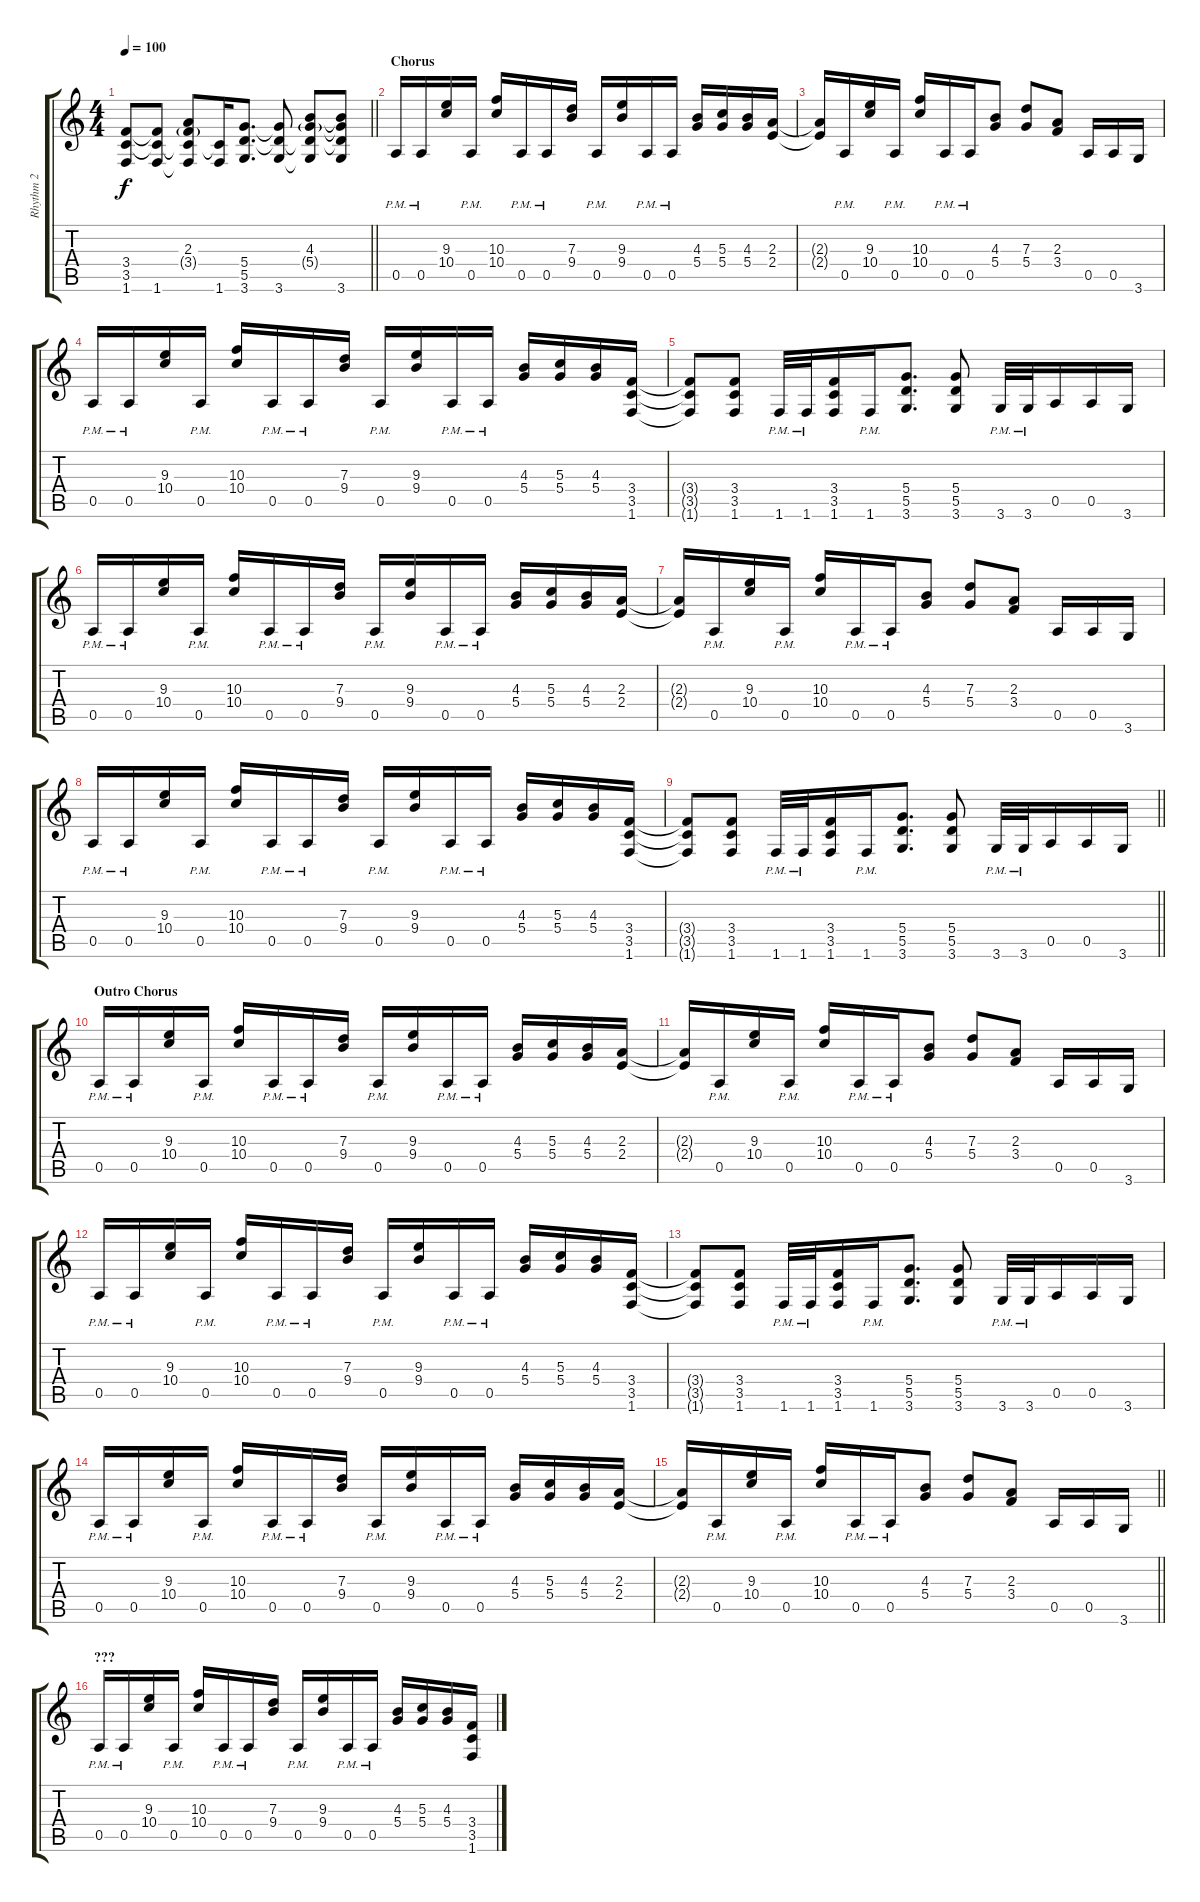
\track ("Rhythm 2" "Rhythm 2") {instrument distortionguitar}
\staff {score tabs}
\tuning (E4 B3 G3 D3 A2 E2) {hide}
\ts (4 4)
\tempo 100
\clef g2
\barLineRight lightlight
\ks c
(3.4{t} 3.5{t} 1.6{t}).8{dy f} (3.4{t} 3.5{t} 1.6).8 (2.3 3.4{g} 3.5{t} 1.6{t}).8 (3.5{t} 1.6).16 (5.4 5.5 3.6).8{d} (5.4{t} 5.5{t} 3.6).8 (4.3 5.4{g} 5.5{t} 3.6{t}).8 (4.3{t} 5.4{t} 5.5{t} 3.6).8 |
\section ("" "Chorus")
0.5{pm}.16 0.5{pm}.16 (9.3 10.4).16 0.5{pm}.16 (10.3 10.4).16 0.5{pm}.16 0.5{pm}.16 (7.3 9.4).16 0.5{pm}.16 (9.3 9.4).16 0.5{pm}.16 0.5{pm}.16 (4.3 5.4).16 (5.3 5.4).16 (4.3 5.4).16 (2.3 2.4).16 |
(2.3{t} 2.4{t}).16 0.5{pm}.16 (9.3 10.4).16 0.5{pm}.16 (10.3 10.4).16 0.5{pm}.16 0.5{pm}.16 (4.3 5.4).8 (7.3 5.4).8 (2.3 3.4).8 0.5.16 0.5.16 3.6.16 |
0.5{pm}.16 0.5{pm}.16 (9.3 10.4).16 0.5{pm}.16 (10.3 10.4).16 0.5{pm}.16 0.5{pm}.16 (7.3 9.4).16 0.5{pm}.16 (9.3 9.4).16 0.5{pm}.16 0.5{pm}.16 (4.3 5.4).16 (5.3 5.4).16 (4.3 5.4).16 (3.4 3.5 1.6).16 |
(3.4{t} 3.5{t} 1.6{t}).8 (3.4 3.5 1.6).8 1.6{pm}.32 1.6{pm}.32 (3.4 3.5 1.6).16 1.6{pm}.16 (5.4 5.5 3.6).8{d} (5.4 5.5 3.6).8 3.6{pm}.32 3.6{pm}.32 0.5.16 0.5.16 3.6.16 |
0.5{pm}.16 0.5{pm}.16 (9.3 10.4).16 0.5{pm}.16 (10.3 10.4).16 0.5{pm}.16 0.5{pm}.16 (7.3 9.4).16 0.5{pm}.16 (9.3 9.4).16 0.5{pm}.16 0.5{pm}.16 (4.3 5.4).16 (5.3 5.4).16 (4.3 5.4).16 (2.3 2.4).16 |
(2.3{t} 2.4{t}).16 0.5{pm}.16 (9.3 10.4).16 0.5{pm}.16 (10.3 10.4).16 0.5{pm}.16 0.5{pm}.16 (4.3 5.4).8 (7.3 5.4).8 (2.3 3.4).8 0.5.16 0.5.16 3.6.16 |
0.5{pm}.16 0.5{pm}.16 (9.3 10.4).16 0.5{pm}.16 (10.3 10.4).16 0.5{pm}.16 0.5{pm}.16 (7.3 9.4).16 0.5{pm}.16 (9.3 9.4).16 0.5{pm}.16 0.5{pm}.16 (4.3 5.4).16 (5.3 5.4).16 (4.3 5.4).16 (3.4 3.5 1.6).16 |
\barLineRight lightlight
(3.4{t} 3.5{t} 1.6{t}).8 (3.4 3.5 1.6).8 1.6{pm}.32 1.6{pm}.32 (3.4 3.5 1.6).16 1.6{pm}.16 (5.4 5.5 3.6).8{d} (5.4 5.5 3.6).8 3.6{pm}.32 3.6{pm}.32 0.5.16 0.5.16 3.6.16 |
\section ("" "Outro Chorus")
0.5{pm}.16 0.5{pm}.16 (9.3 10.4).16 0.5{pm}.16 (10.3 10.4).16 0.5{pm}.16 0.5{pm}.16 (7.3 9.4).16 0.5{pm}.16 (9.3 9.4).16 0.5{pm}.16 0.5{pm}.16 (4.3 5.4).16 (5.3 5.4).16 (4.3 5.4).16 (2.3 2.4).16 |
(2.3{t} 2.4{t}).16 0.5{pm}.16 (9.3 10.4).16 0.5{pm}.16 (10.3 10.4).16 0.5{pm}.16 0.5{pm}.16 (4.3 5.4).8 (7.3 5.4).8 (2.3 3.4).8 0.5.16 0.5.16 3.6.16 |
0.5{pm}.16 0.5{pm}.16 (9.3 10.4).16 0.5{pm}.16 (10.3 10.4).16 0.5{pm}.16 0.5{pm}.16 (7.3 9.4).16 0.5{pm}.16 (9.3 9.4).16 0.5{pm}.16 0.5{pm}.16 (4.3 5.4).16 (5.3 5.4).16 (4.3 5.4).16 (3.4 3.5 1.6).16 |
(3.4{t} 3.5{t} 1.6{t}).8 (3.4 3.5 1.6).8 1.6{pm}.32 1.6{pm}.32 (3.4 3.5 1.6).16 1.6{pm}.16 (5.4 5.5 3.6).8{d} (5.4 5.5 3.6).8 3.6{pm}.32 3.6{pm}.32 0.5.16 0.5.16 3.6.16 |
0.5{pm}.16 0.5{pm}.16 (9.3 10.4).16 0.5{pm}.16 (10.3 10.4).16 0.5{pm}.16 0.5{pm}.16 (7.3 9.4).16 0.5{pm}.16 (9.3 9.4).16 0.5{pm}.16 0.5{pm}.16 (4.3 5.4).16 (5.3 5.4).16 (4.3 5.4).16 (2.3 2.4).16 |
\barLineRight lightlight
(2.3{t} 2.4{t}).16 0.5{pm}.16 (9.3 10.4).16 0.5{pm}.16 (10.3 10.4).16 0.5{pm}.16 0.5{pm}.16 (4.3 5.4).8 (7.3 5.4).8 (2.3 3.4).8 0.5.16 0.5.16 3.6.16 |
\section ("" "???")
0.5{pm}.16 0.5{pm}.16 (9.3 10.4).16 0.5{pm}.16 (10.3 10.4).16 0.5{pm}.16 0.5{pm}.16 (7.3 9.4).16 0.5{pm}.16 (9.3 9.4).16 0.5{pm}.16 0.5{pm}.16 (4.3 5.4).16 (5.3 5.4).16 (4.3 5.4).16 (3.4 3.5 1.6).16
